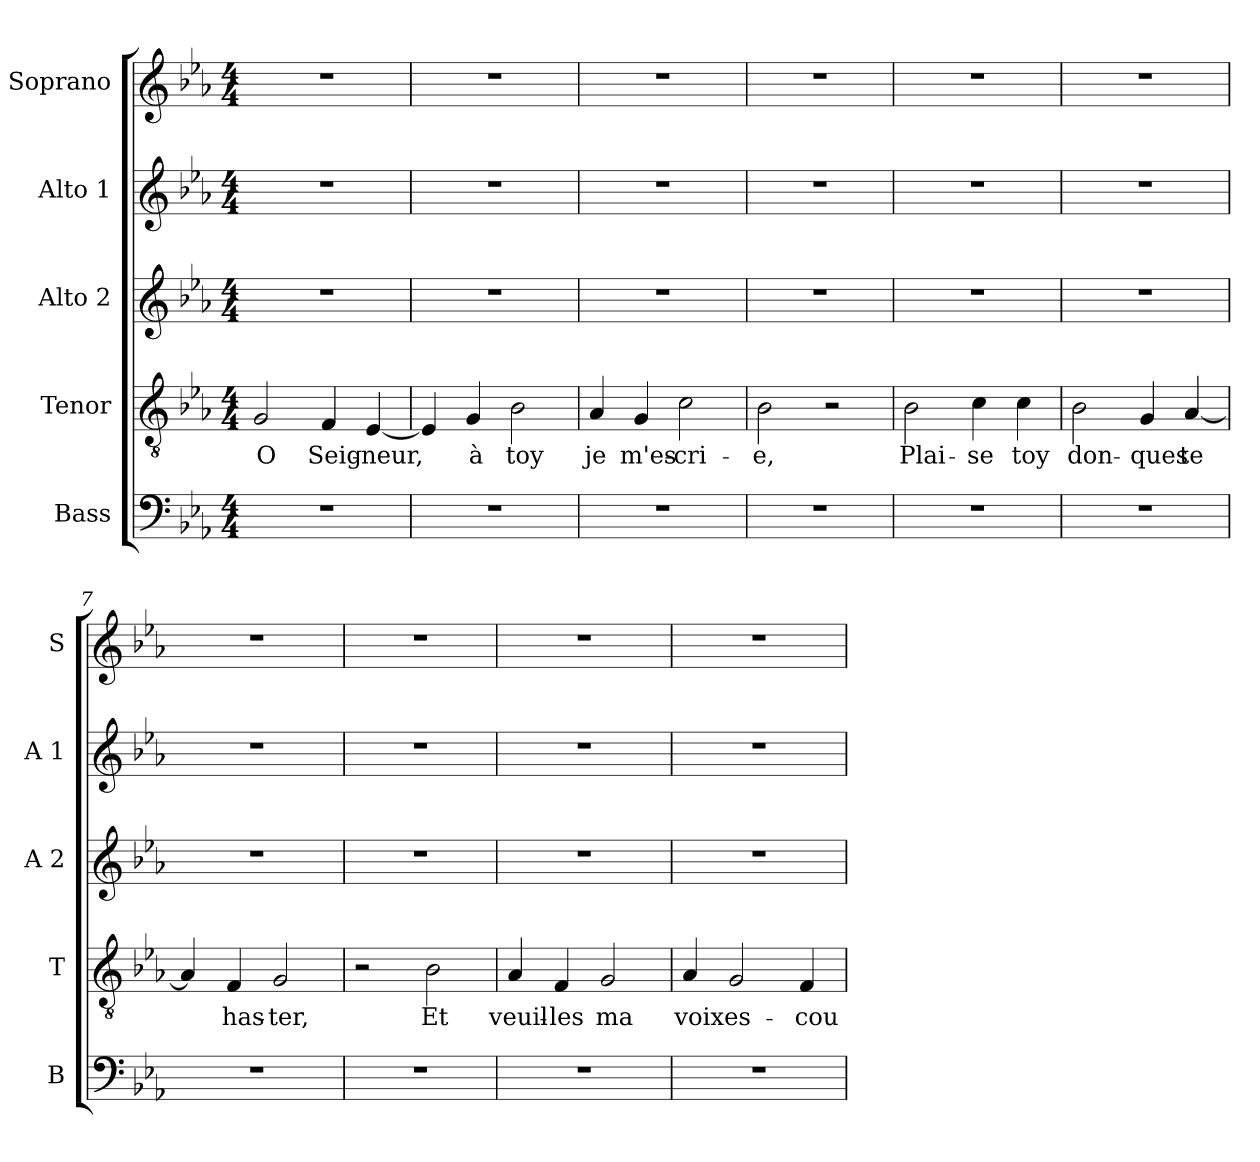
**kern	**kern	**text	**kern	**kern	**kern
*part5	*part4	*part4	*part3	*part2	*part1
*staff5	*staff4	*staff4	*staff3	*staff2	*staff1
*I"Bass	*I"Tenor	*	*I"Alto 2	*I"Alto 1	*I"Soprano
*I'B	*I'T	*	*I'A 2	*I'A 1	*I'S
*clefF4	*clefGv2	*	*clefG2	*clefG2	*clefG2
*k[b-e-a-]	*k[b-e-a-]	*	*k[b-e-a-]	*k[b-e-a-]	*k[b-e-a-]
*E-:	*E-:	*	*E-:	*E-:	*E-:
*M4/4	*M4/4	*	*M4/4	*M4/4	*M4/4
=1	=1	=1	=1	=1	=1
!	!	!LO:LY:b	!	!	!
1r	2G/	O	1r	1r	1r
!	!	!LO:LY:b	!	!	!
.	4F/	Seig-	.	.	.
!	!	!LO:LY:b	!	!	!
.	[4E-/	-neur,	.	.	.
=2	=2	=2	=2	=2	=2
1r	4E-/]	.	1r	1r	1r
!	!	!LO:LY:b	!	!	!
.	4G/	à	.	.	.
!	!	!LO:LY:b	!	!	!
.	2B-\	toy	.	.	.
=3	=3	=3	=3	=3	=3
!	!	!LO:LY:b	!	!	!
1r	4A-/	je	1r	1r	1r
!	!	!LO:LY:b	!	!	!
.	4G/	m'es-	.	.	.
!	!	!LO:LY:b	!	!	!
.	2c\	-cri-	.	.	.
=4	=4	=4	=4	=4	=4
!	!	!LO:LY:b	!	!	!
1r	2B-\	-e,	1r	1r	1r
.	2r	.	.	.	.
=5	=5	=5	=5	=5	=5
!	!	!LO:LY:b	!	!	!
1r	2B-\	Plai-	1r	1r	1r
!	!	!LO:LY:b	!	!	!
.	4c\	-se	.	.	.
!	!	!LO:LY:b	!	!	!
.	4c\	toy	.	.	.
=6	=6	=6	=6	=6	=6
!	!	!LO:LY:b	!	!	!
1r	2B-\	don-	1r	1r	1r
!	!	!LO:LY:b	!	!	!
.	4G/	-ques	.	.	.
!	!	!LO:LY:b	!	!	!
.	[4A-/	te	.	.	.
!!LO:LB:g=z
=7	=7	=7	=7	=7	=7
1r	4A-/]	.	1r	1r	1r
!	!	!LO:LY:b	!	!	!
.	4F/	has-	.	.	.
!	!	!LO:LY:b	!	!	!
.	2G/	-ter,	.	.	.
=8	=8	=8	=8	=8	=8
1r	2r	.	1r	1r	1r
!	!	!LO:LY:b	!	!	!
.	2B-\	Et	.	.	.
=9	=9	=9	=9	=9	=9
!	!	!LO:LY:b	!	!	!
1r	4A-/	veuil-	1r	1r	1r
!	!	!LO:LY:b	!	!	!
.	4F/	-les	.	.	.
!	!	!LO:LY:b	!	!	!
.	2G/	ma	.	.	.
=10	=10	=10	=10	=10	=10
!	!	!LO:LY:b	!	!	!
1r	4A-/	voix	1r	1r	1r
!	!	!LO:LY:b	!	!	!
.	2G/	es-	.	.	.
!	!	!LO:LY:b	!	!	!
.	4F/	-cou-	.	.	.
=	=	=	=	=	=
*-	*-	*-	*-	*-	*-
